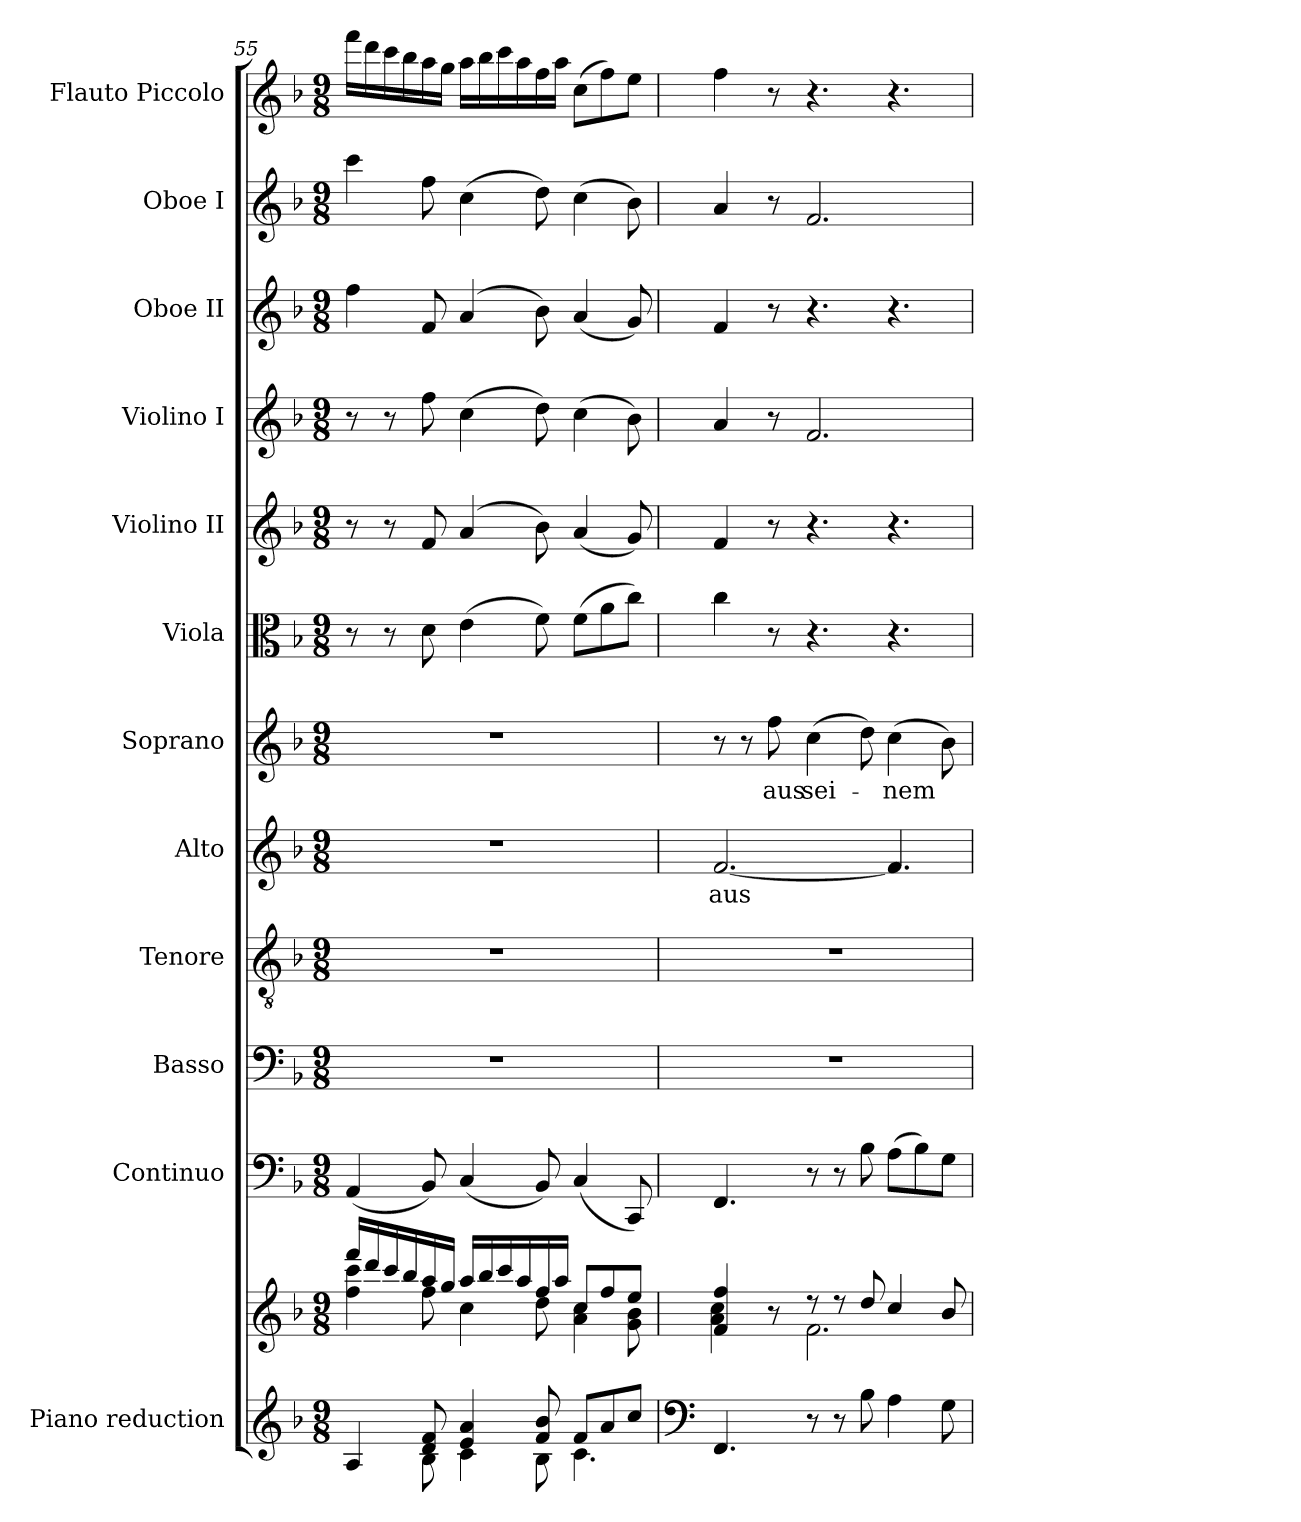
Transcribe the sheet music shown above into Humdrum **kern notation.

**kern	**kern	**kern	**kern	**kern	**kern	**text	**kern	**text	**kern	**kern	**kern	**kern	**kern	**kern
*part12	*part12	*part11	*part10	*part9	*part8	*part8	*part7	*part7	*part6	*part5	*part4	*part3	*part2	*part1
*staff13	*staff12	*staff11	*staff10	*staff9	*staff8	*staff8	*staff7	*staff7	*staff6	*staff5	*staff4	*staff3	*staff2	*staff1
*I"Piano reduction	*	*I"Continuo	*I"Basso	*I"Tenore	*I"Alto	*	*I"Soprano	*	*I"Viola	*I"Violino II	*I"Violino I	*I"Oboe II	*I"Oboe I	*I"Flauto Piccolo
*I'Pno	*	*	*	*	*	*	*	*	*	*	*	*I'Ob	*I'Ob	*I'Picc
!!LO:PB:g=z
*clefG2	*clefG2	*clefF4	*clefF4	*clefGv2	*clefG2	*	*clefG2	*	*clefC3	*clefG2	*clefG2	*clefG2	*clefG2	*clefG2
*	*	*	*	*	*	*	*	*	*	*	*	*	*	*ITrd-7c-12
*k[b-]	*k[b-]	*k[b-]	*k[b-]	*k[b-]	*k[b-]	*	*k[b-]	*	*k[b-]	*k[b-]	*k[b-]	*k[b-]	*k[b-]	*k[b-]
*M9/8	*M9/8	*M9/8	*M9/8	*M9/8	*M9/8	*	*M9/8	*	*M9/8	*M9/8	*M9/8	*M9/8	*M9/8	*M9/8
=55	=55	=55	=55	=55	=55	=55	=55	=55	=55	=55	=55	=55	=55	=55
*^	*^	*	*	*	*	*	*	*	*	*	*	*	*	*
4A/	4ryy	16fff/LL	4ff\ 4ccc\	(4AA/	8%9r	8%9r	8%9r	.	8%9r	.	8r	8r	8r	4ff\	4ccc\	16ffff\LL
.	.	16ddd/	.	.	.	.	.	.	.	.	.	.	.	.	.	16dddd\
.	.	16ccc/	.	.	.	.	.	.	.	.	8r	8r	8r	.	.	16cccc\
.	.	16bb-/	.	.	.	.	.	.	.	.	.	.	.	.	.	16bbb-\
8d/ 8f/	8B-\	16aa/	8ff\	8BB-/)	.	.	.	.	.	.	8d\	8f/	8ff\	8f/	8ff\	16aaa\
.	.	16gg/JJ	.	.	.	.	.	.	.	.	.	.	.	.	.	16ggg\JJ
4e/ 4a/	4c\	16aa/LL	4cc\	(4C/	.	.	.	.	.	.	(4e\	(4a/	(4cc\	(4a/	(4cc\	16aaa\LL
.	.	16bb-/	.	.	.	.	.	.	.	.	.	.	.	.	.	16bbb-\
.	.	16ccc/	.	.	.	.	.	.	.	.	.	.	.	.	.	16cccc\
.	.	16aa/	.	.	.	.	.	.	.	.	.	.	.	.	.	16aaa\
8f/ 8b-/	8B-\	16ff/	8dd\	8BB-/)	.	.	.	.	.	.	8f\)	8b-\)	8dd\)	8b-\)	8dd\)	16fff\
.	.	16aa/JJ	.	.	.	.	.	.	.	.	.	.	.	.	.	16aaa\JJ
8f/L	4.c\	8cc/L	4a\ 4cc\	(4C/	.	.	.	.	.	.	(8f\L	(4a/	(4cc\	(4a/	(4cc\	(8ccc\L
8a/	.	8ff/	.	.	.	.	.	.	.	.	8a\	.	.	.	.	8fff\)
8cc/J	.	8ee/J	8g\ 8b-\	8CC/)	.	.	.	.	.	.	8cc\J)	8g/)	8b-\)	8g/)	8b-\)	8eee\J
*v	*v	*	*	*	*	*	*	*	*	*	*	*	*	*	*	*
=56	=56	=56	=56	=56	=56	=56	=56	=56	=56	=56	=56	=56	=56	=56	=56
*clefF4	*	*	*	*	*	*	*	*	*	*	*	*	*	*	*
!	!	!	!	!	!	!	!LO:LY:b	!	!	!	!	!	!	!	!
4.FF/	4f/ 4ff/	4a\ 4cc\	4.FF/	8%9r	8%9r	[2.f/	aus	8r	.	4cc\	4f/	4a/	4f/	4a/	4fff\
.	.	.	.	.	.	.	.	8r	.	.	.	.	.	.	.
!	!	!	!	!	!	!	!	!	!LO:LY:b	!	!	!	!	!	!
.	8r	8ryy	.	.	.	.	.	8ff\	aus	8r	8r	8r	8r	8r	8r
!	!	!	!	!	!	!	!	!	!LO:LY:b	!	!	!	!	!	!
8r	8r	2.f\	8r	.	.	.	.	(4cc\	sei-	4.r	4.r	2.f/	4.r	2.f/	4.r
8r	8r	.	8r	.	.	.	.	.	.	.	.	.	.	.	.
8B-\	8dd/	.	8B-\	.	.	.	.	8dd\)	.	.	.	.	.	.	.
!	!	!	!	!	!	!	!	!	!LO:LY:b	!	!	!	!	!	!
4A\	4cc/	.	(8A\L	.	.	4.f/]	.	(4cc\	-nem	4.r	4.r	.	4.r	.	4.r
.	.	.	8B-\)	.	.	.	.	.	.	.	.	.	.	.	.
8G\	8b-/	.	8G\J	.	.	.	.	8b-\)	.	.	.	.	.	.	.
*	*v	*v	*	*	*	*	*	*	*	*	*	*	*	*	*
=	=	=	=	=	=	=	=	=	=	=	=	=	=	=
*-	*-	*-	*-	*-	*-	*-	*-	*-	*-	*-	*-	*-	*-	*-
